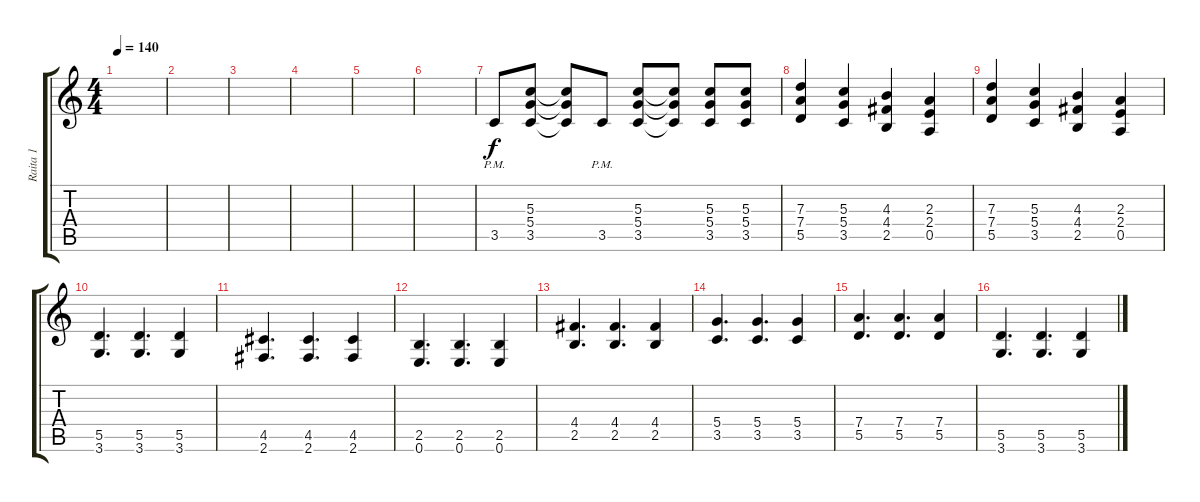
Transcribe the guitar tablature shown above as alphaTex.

\track ("Raita 1" "Raita 1") {instrument distortionguitar}
\staff {score tabs}
\tuning (E4 B3 G3 D3 A2 E2) {hide}
\ts (4 4)
\tempo 140
\clef g2
\ks c
|
|
|
|
|
|
3.5{pm}.8 (5.3 5.4 3.5).8 (5.3{t} 5.4{t} 3.5{t}).8 3.5{pm}.8 (5.3 5.4 3.5).8 (5.3{t} 5.4{t} 3.5{t}).8 (5.3 5.4 3.5).8 (5.3 5.4 3.5).8 |
(7.3 7.4 5.5).4 (5.3 5.4 3.5).4 (4.3 4.4 2.5).4 (2.3 2.4 0.5).4 |
(7.3 7.4 5.5).4 (5.3 5.4 3.5).4 (4.3 4.4 2.5).4 (2.3 2.4 0.5).4 |
(5.5 3.6).4{d} (5.5 3.6).4{d} (5.5 3.6).4 |
(4.5 2.6).4{d} (4.5 2.6).4{d} (4.5 2.6).4 |
(2.5 0.6).4{d} (2.5 0.6).4{d} (2.5 0.6).4 |
(4.4 2.5).4{d} (4.4 2.5).4{d} (4.4 2.5).4 |
(5.4 3.5).4{d} (5.4 3.5).4{d} (5.4 3.5).4 |
(7.4 5.5).4{d} (7.4 5.5).4{d} (7.4 5.5).4 |
(5.5 3.6).4{d} (5.5 3.6).4{d} (5.5 3.6).4
